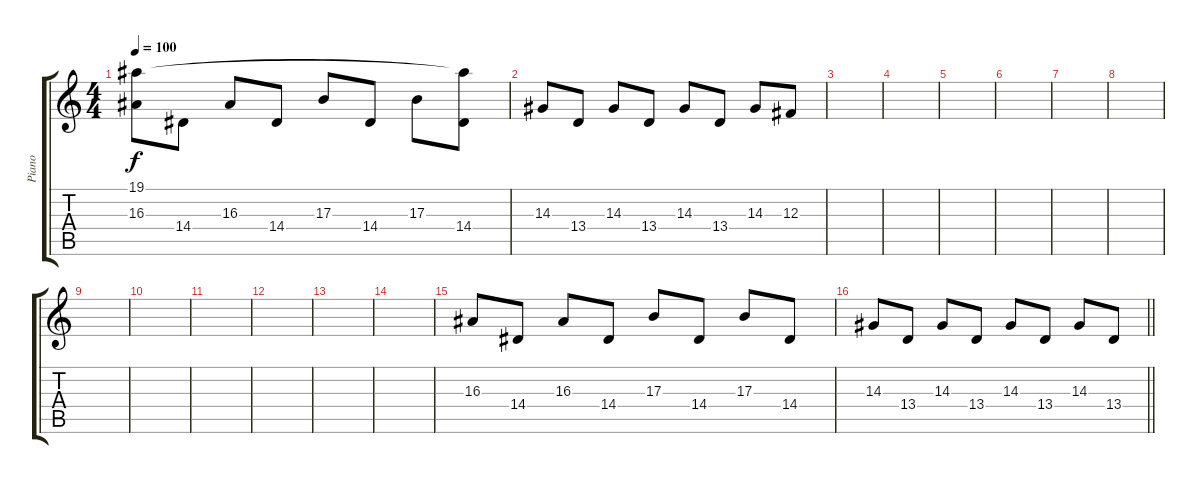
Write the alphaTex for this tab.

\track ("Piano" "Piano") {instrument acousticgrandpiano}
\staff {score tabs}
\tuning (Eb4 Bb3 Gb3 Db3 Ab2 Eb2) {hide}
\ts (4 4)
\tempo 100
\clef g2
\ks c
(19.1 16.3).8{dy f} 14.4.8 16.3.8 14.4.8 17.3.8 14.4.8 17.3.8 (19.1{t} 14.4).8 |
14.3.8 13.4.8 14.3.8 13.4.8 14.3.8 13.4.8 14.3.8 12.3.8 |
|
|
|
|
|
|
|
|
|
|
|
|
16.3.8 14.4.8 16.3.8 14.4.8 17.3.8 14.4.8 17.3.8 14.4.8 |
\barLineRight lightlight
14.3.8 13.4.8 14.3.8 13.4.8 14.3.8 13.4.8 14.3.8 13.4.8
